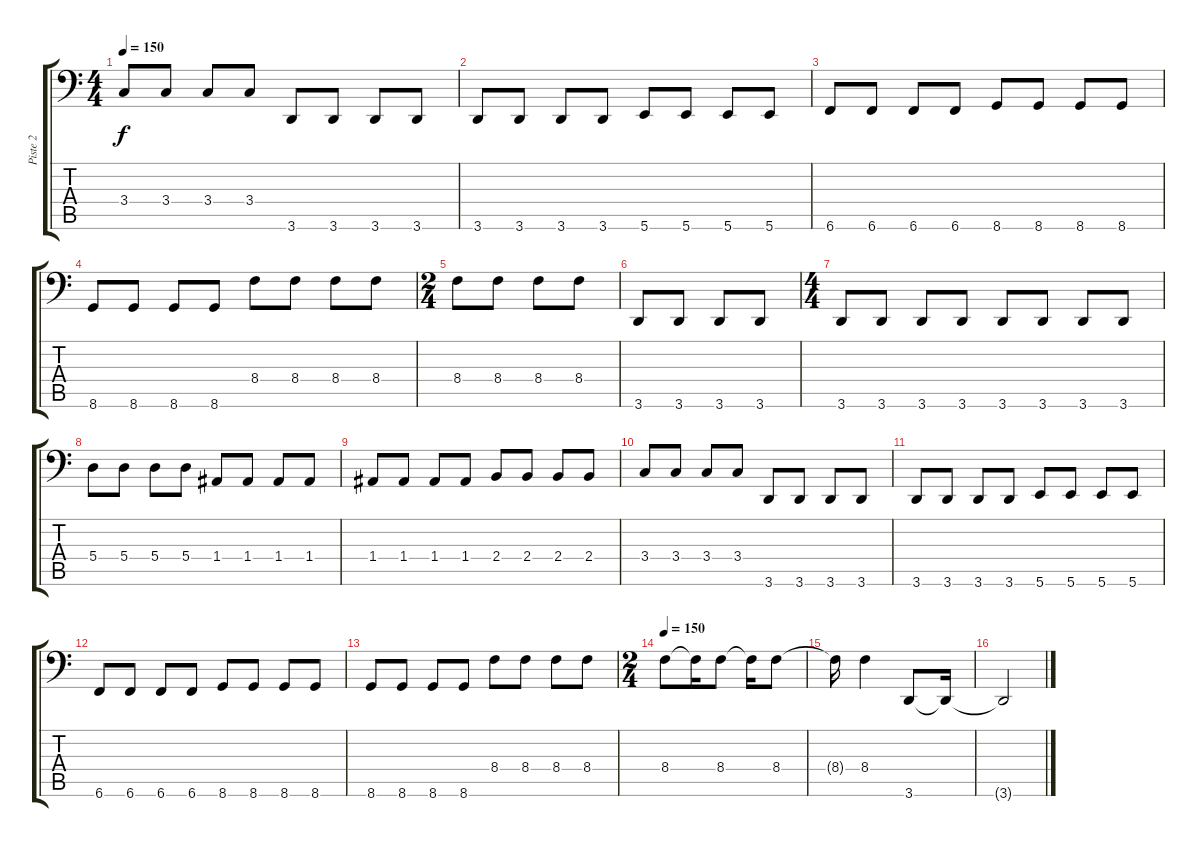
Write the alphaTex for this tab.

\track ("Piste 2" "Piste 2") {instrument electricbassfinger}
\staff {score tabs}
\tuning (C3 G2 D2 A1 E1 B0) {hide}
\ts (4 4)
\tempo 150
\clef f4
\ks c
3.4.8{dy f} 3.4.8 3.4.8 3.4.8 3.6.8 3.6.8 3.6.8 3.6.8 |
3.6.8 3.6.8 3.6.8 3.6.8 5.6.8 5.6.8 5.6.8 5.6.8 |
6.6.8 6.6.8 6.6.8 6.6.8 8.6.8 8.6.8 8.6.8 8.6.8 |
8.6.8 8.6.8 8.6.8 8.6.8 8.4.8 8.4.8 8.4.8 8.4.8 |
\ts (2 4)
8.4.8 8.4.8 8.4.8 8.4.8 |
3.6.8 3.6.8 3.6.8 3.6.8 |
\ts (4 4)
3.6.8 3.6.8 3.6.8 3.6.8 3.6.8 3.6.8 3.6.8 3.6.8 |
5.4.8 5.4.8 5.4.8 5.4.8 1.4.8 1.4.8 1.4.8 1.4.8 |
1.4.8 1.4.8 1.4.8 1.4.8 2.4.8 2.4.8 2.4.8 2.4.8 |
3.4.8 3.4.8 3.4.8 3.4.8 3.6.8 3.6.8 3.6.8 3.6.8 |
3.6.8 3.6.8 3.6.8 3.6.8 5.6.8 5.6.8 5.6.8 5.6.8 |
6.6.8 6.6.8 6.6.8 6.6.8 8.6.8 8.6.8 8.6.8 8.6.8 |
8.6.8 8.6.8 8.6.8 8.6.8 8.4.8 8.4.8 8.4.8 8.4.8 |
\ts (2 4)
\tempo 150
8.4.8 8.4{t}.16 8.4.8 8.4{t}.16 8.4.8 |
8.4{t}.16 8.4.4 3.6.8 3.6{t}.16 |
3.6{t}.2
